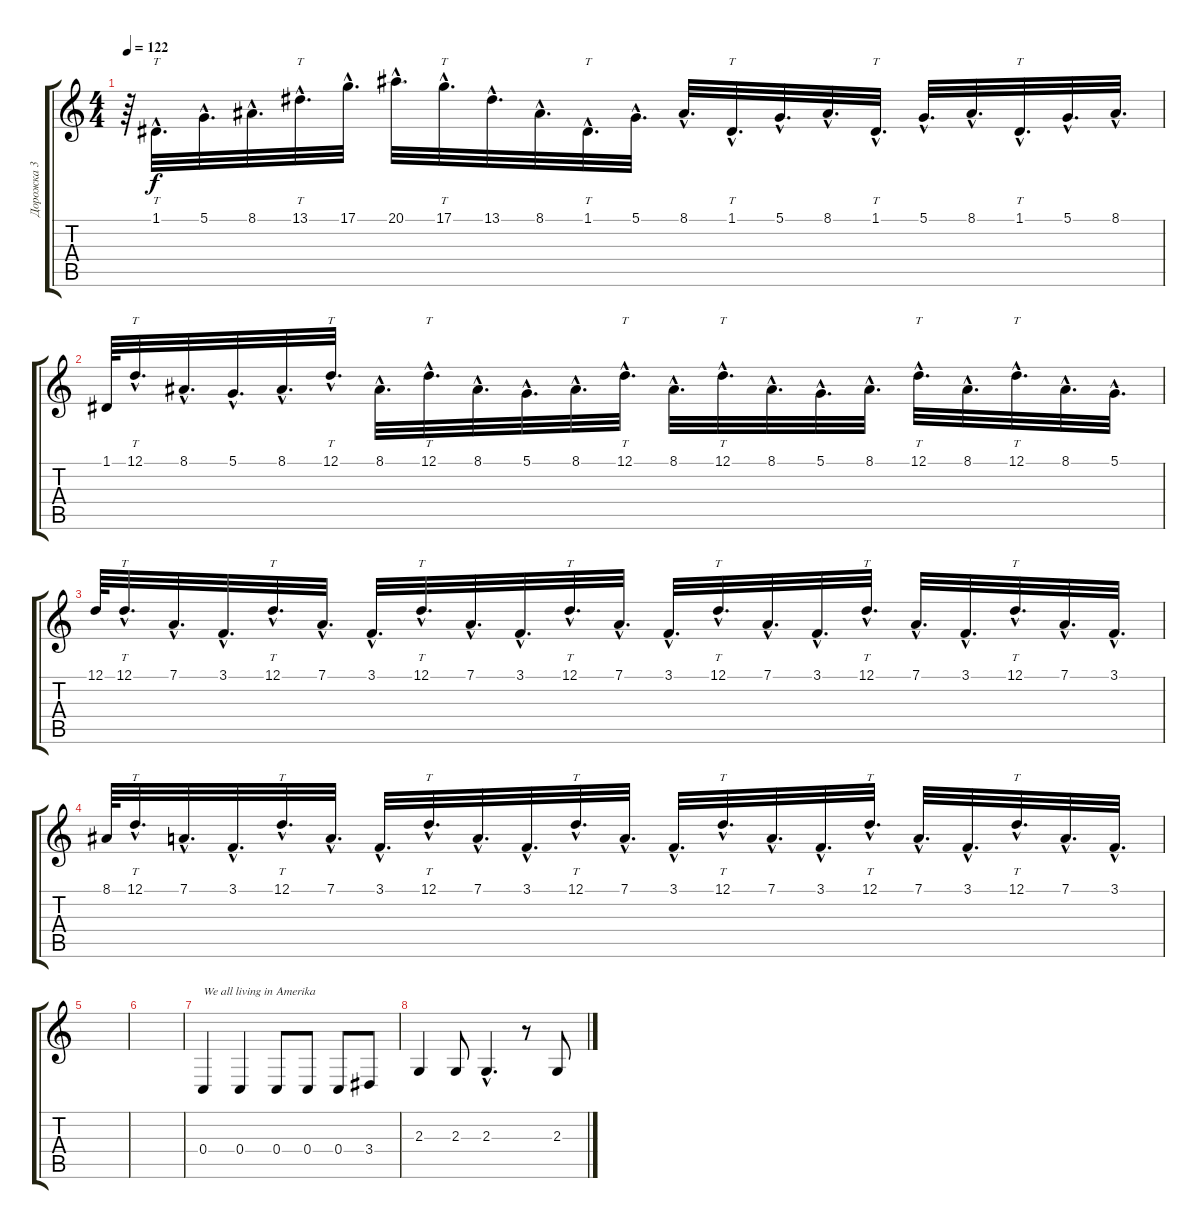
\track ("Дорожка 3" "Дорожка 3") {instrument bassoon}
\staff {score tabs}
\tuning (D4 A3 F3 C3 G2 D2) {hide}
\ts (4 4)
\tempo 122
\clef g2
\ks c
r.64{dy f} 1.1{hac}.32{tt d} 5.1{hac}.32{d} 8.1{hac}.32{d} 13.1{hac}.32{tt d} 17.1{hac}.32{d} 20.1{hac}.32{d} 17.1{hac}.32{tt d} 13.1{hac}.32{d} 8.1{hac}.32{d} 1.1{hac}.32{tt d} 5.1{hac}.32{d} 8.1{hac}.32{d} 1.1{hac}.32{tt d} 5.1{hac}.32{d} 8.1{hac}.32{d} 1.1{hac}.32{tt d} 5.1{hac}.32{d} 8.1{hac}.32{d} 1.1{hac}.32{tt d} 5.1{hac}.32{d} 8.1{hac}.32{d} |
1.1.64 12.1{hac}.32{tt d} 8.1{hac}.32{d} 5.1{hac}.32{d} 8.1{hac}.32{d} 12.1{hac}.32{tt d} 8.1{hac}.32{d} 12.1{hac}.32{tt d} 8.1{hac}.32{d} 5.1{hac}.32{d} 8.1{hac}.32{d} 12.1{hac}.32{tt d} 8.1{hac}.32{d} 12.1{hac}.32{tt d} 8.1{hac}.32{d} 5.1{hac}.32{d} 8.1{hac}.32{d} 12.1{hac}.32{tt d} 8.1{hac}.32{d} 12.1{hac}.32{tt d} 8.1{hac}.32{d} 5.1{hac}.32{d} |
12.1.64 12.1{hac}.32{tt d} 7.1{hac}.32{d} 3.1{hac}.32{d} 12.1{hac}.32{tt d} 7.1{hac}.32{d} 3.1{hac}.32{d} 12.1{hac}.32{tt d} 7.1{hac}.32{d} 3.1{hac}.32{d} 12.1{hac}.32{tt d} 7.1{hac}.32{d} 3.1{hac}.32{d} 12.1{hac}.32{tt d} 7.1{hac}.32{d} 3.1{hac}.32{d} 12.1{hac}.32{tt d} 7.1{hac}.32{d} 3.1{hac}.32{d} 12.1{hac}.32{tt d} 7.1{hac}.32{d} 3.1{hac}.32{d} |
8.1.64 12.1{hac}.32{tt d} 7.1{hac}.32{d} 3.1{hac}.32{d} 12.1{hac}.32{tt d} 7.1{hac}.32{d} 3.1{hac}.32{d} 12.1{hac}.32{tt d} 7.1{hac}.32{d} 3.1{hac}.32{d} 12.1{hac}.32{tt d} 7.1{hac}.32{d} 3.1{hac}.32{d} 12.1{hac}.32{tt d} 7.1{hac}.32{d} 3.1{hac}.32{d} 12.1{hac}.32{tt d} 7.1{hac}.32{d} 3.1{hac}.32{d} 12.1{hac}.32{tt d} 7.1{hac}.32{d} 3.1{hac}.32{d} |
|
|
0.4.4{txt "We all living in Amerika" volume 13 instrument bassoon} 0.4.4 0.4.8 0.4.8 0.4.8 3.4.8 |
2.3.4 2.3.8 2.3{hac}.4{d} r.8 2.3.8
